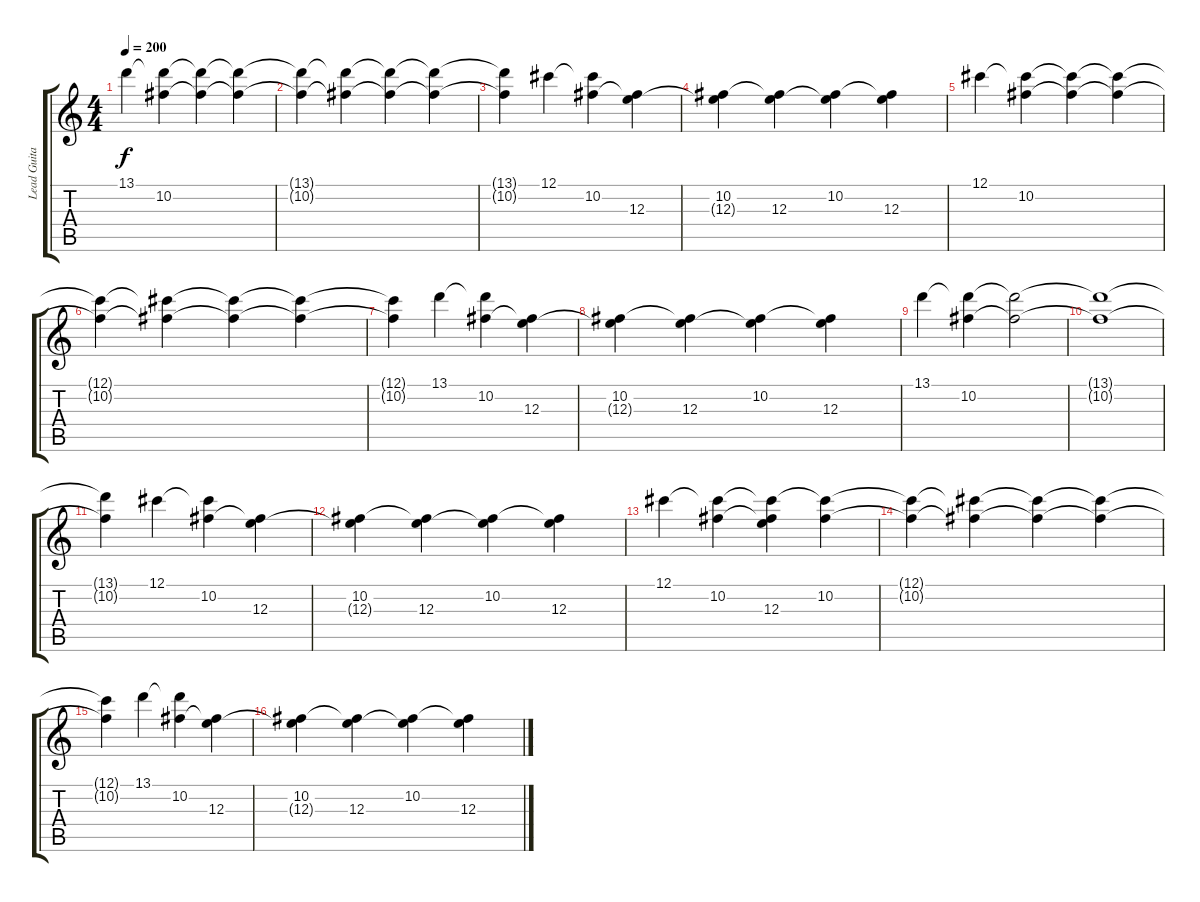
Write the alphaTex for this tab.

\track ("Lead Guitar" "Lead Guita") {instrument distortionguitar}
\staff {score tabs}
\tuning (Db4 Ab3 E3 B2 Gb2 B1) {hide}
\ts (4 4)
\tempo 200
\clef g2
\ks c
13.1.4{dy f} (13.1{t} 10.2).4 (13.1{t} 10.2{t}).4 (13.1{t} 10.2{t}).4 |
(13.1{t} 10.2{t}).4 (13.1{t} 10.2{t}).4 (13.1{t} 10.2{t}).4 (13.1{t} 10.2{t}).4 |
(13.1{t} 10.2{t}).4 12.1.4 (12.1{t} 10.2).4 (10.2{t} 12.3).4 |
(10.2 12.3{t}).4 (10.2{t} 12.3).4 (10.2 12.3{t}).4 (10.2{t} 12.3).4 |
12.1.4 (12.1{t} 10.2).4 (12.1{t} 10.2{t}).4 (12.1{t} 10.2{t}).4 |
(12.1{t} 10.2{t}).4 (12.1{t} 10.2{t}).4 (12.1{t} 10.2{t}).4 (12.1{t} 10.2{t}).4 |
(12.1{t} 10.2{t}).4 13.1.4 (13.1{t} 10.2).4 (10.2{t} 12.3).4 |
(10.2 12.3{t}).4 (10.2{t} 12.3).4 (10.2 12.3{t}).4 (10.2{t} 12.3).4 |
13.1.4 (13.1{t} 10.2).4 (13.1{t} 10.2{t}).2 |
(13.1{t} 10.2{t}).1 |
(13.1{t} 10.2{t}).4 12.1.4 (12.1{t} 10.2).4 (10.2{t} 12.3).4 |
(10.2 12.3{t}).4 (10.2{t} 12.3).4 (10.2 12.3{t}).4 (10.2{t} 12.3).4 |
12.1.4 (12.1{t} 10.2).4 (12.1{t} 10.2{t} 12.3).4 (12.1{t} 10.2).4 |
(12.1{t} 10.2{t}).4 (12.1{t} 10.2{t}).4 (12.1{t} 10.2{t}).4 (12.1{t} 10.2{t}).4 |
(12.1{t} 10.2{t}).4 13.1.4 (13.1{t} 10.2).4 (10.2{t} 12.3).4 |
(10.2 12.3{t}).4 (10.2{t} 12.3).4 (10.2 12.3{t}).4 (10.2{t} 12.3).4
